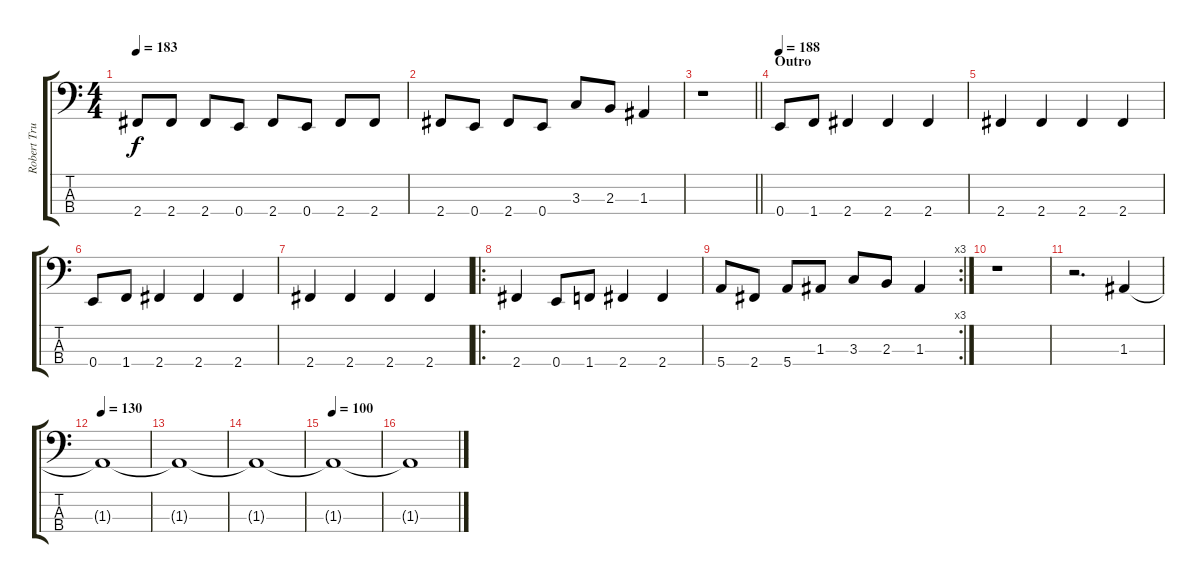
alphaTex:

\track ("Robert Trujilo" "Robert Tru") {instrument electricbassfinger}
\staff {score tabs}
\tuning (G2 D2 A1 E1) {hide}
\ts (4 4)
\tempo 183
\clef f4
\ks c
2.4.8{dy f} 2.4.8 2.4.8 0.4.8 2.4.8 0.4.8 2.4.8 2.4.8 |
2.4.8 0.4.8 2.4.8 0.4.8 3.3.8 2.3.8 1.3.4 |
\barLineRight lightlight
r.1 |
\section ("" "Outro")
\tempo 188
0.4.8 1.4.8 2.4.4 2.4.4 2.4.4 |
2.4.4 2.4.4 2.4.4 2.4.4 |
0.4.8 1.4.8 2.4.4 2.4.4 2.4.4 |
2.4.4 2.4.4 2.4.4 2.4.4 |
\ro
2.4.4 0.4.8 1.4.8 2.4.4 2.4.4 |
\rc 3
5.4.8 2.4.8 5.4.8 1.3.8 3.3.8 2.3.8 1.3.4 |
r.1 |
r.2{d} 1.3.4 |
\tempo 130
1.3{t}.1 |
1.3{t}.1 |
1.3{t}.1 |
\tempo 100
1.3{t}.1 |
1.3{t}.1
